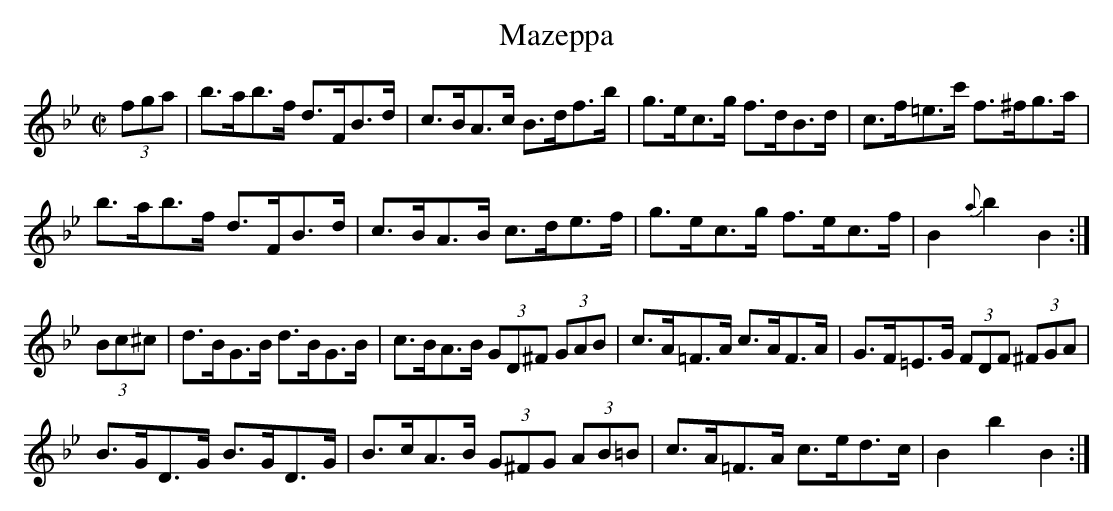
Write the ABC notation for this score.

X:1
T:Mazeppa
M:C|
L:1/8
K:Bb
(3fga | b>ab>f d>FB>d | c>BA>c B>df>b | g>ec>g f>dB>d | c>f=e>c' f>^fg>a |
b>ab>f d>FB>d | c>BA>B c>de>f | g>ec>g f>ec>f | B2 {a}b2B2 :|
(3Bc^c | d>BG>B d>BG>B | c>BA>B (3GD^F (3GAB | c>A=F>A c>AF>A | G>F=E>G (3FDF (3^FGA |
B>GD>G B>GD>G | B>cA>B (3G^FG (3AB=B | c>A=F>A c>ed>c | B2b2B2 :|]
